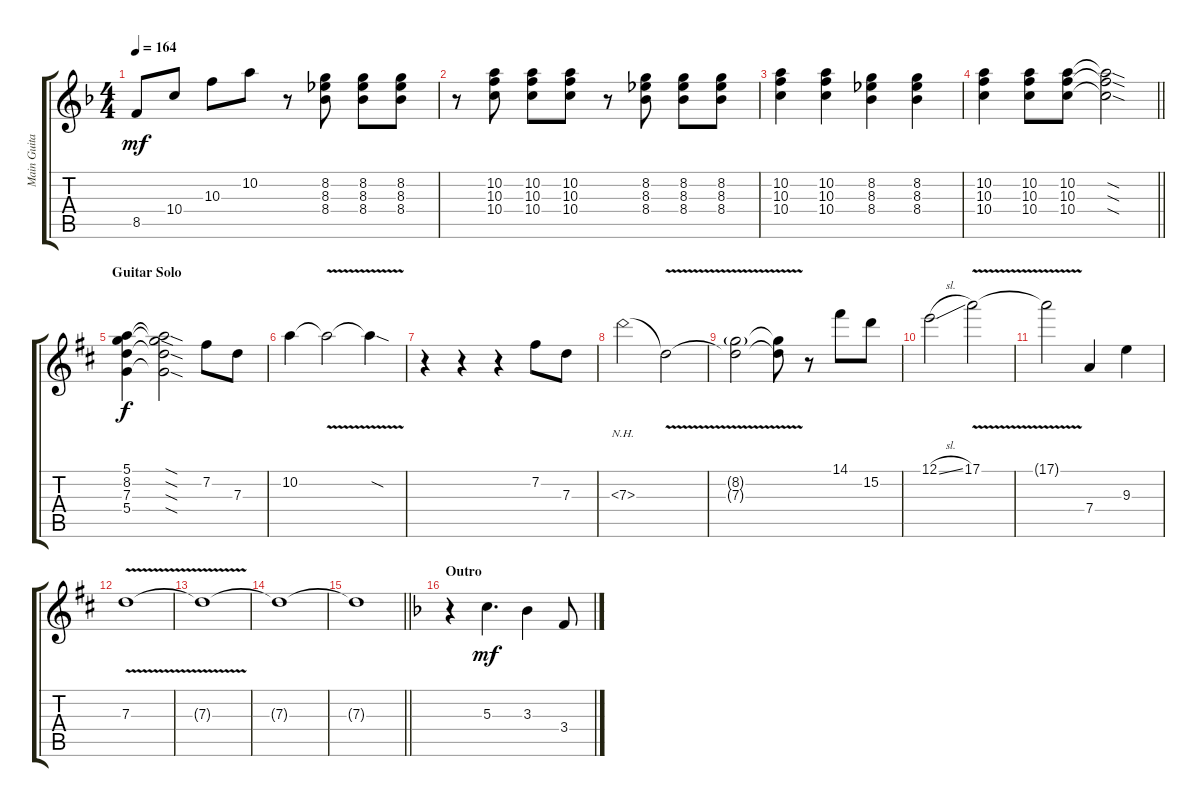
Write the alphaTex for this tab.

\track ("Main Guitar" "Main Guita") {instrument electricguitarclean}
\staff {score tabs}
\tuning (E4 B3 G3 D3 A2 E2) {hide}
\ts (4 4)
\tempo 164
\clef g2
\ks dminor
8.5.8{dy mf} 10.4.8 10.3.8 10.2.8 r.8 (8.2 8.3 8.4).8 (8.2 8.3 8.4).8 (8.2 8.3 8.4).8 |
r.8 (10.2 10.3 10.4).8 (10.2 10.3 10.4).8 (10.2 10.3 10.4).8 r.8 (8.2 8.3 8.4).8 (8.2 8.3 8.4).8 (8.2 8.3 8.4).8 |
(10.2 10.3 10.4).4 (10.2 10.3 10.4).4 (8.2 8.3 8.4).4 (8.2 8.3 8.4).4 |
\barLineRight lightlight
(10.2 10.3 10.4).4 (10.2 10.3 10.4).8 (10.2 10.3 10.4).8 (10.2{sod t} 10.3{sod t} 10.4{sod t}).2 |
\section ("" "Guitar Solo")
\ks bminor
(5.1 8.2 7.3 5.4).4{dy f instrument distortionguitar} (5.1{sod t} 8.2{sod t} 7.3{sod t} 5.4{sod t}).2 7.2.8 7.3.8 |
10.2.4 10.2{v t}.2 10.2{sod t}.4 |
r.4 r.4 r.4 7.2.8 7.3.8 |
7.3{nh}.2 7.3{v t}.2 |
(8.2{v g} 7.3{t}).2 (8.2{t} 7.3{t}).8 r.8 14.1.8 15.2.8 |
12.1{sl}.2 17.1{v}.2 |
17.1{t}.2 7.4.4 9.3.4 |
7.3{v}.1 |
7.3{t}.1{volume 3} |
7.3{t}.1 |
\barLineRight lightlight
7.3{t}.1 |
\section ("" "Outro")
\ks dminor
r.4{volume 13 instrument electricguitarclean} 5.3.4{d dy mf} 3.3.4 3.4.8
